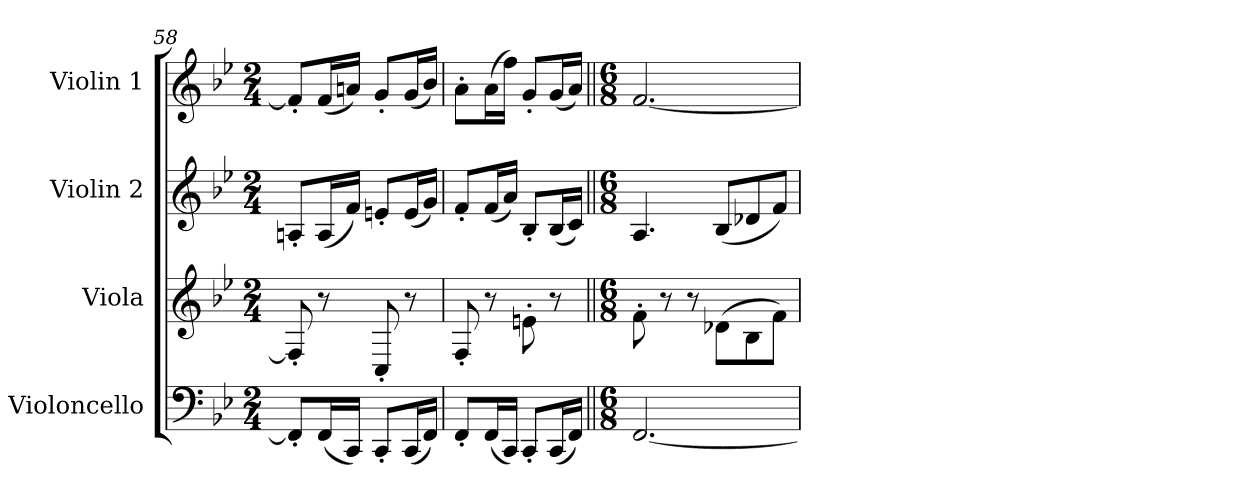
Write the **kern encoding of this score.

**kern	**kern	**kern	**kern
*part4	*part3	*part2	*part1
*staff4	*staff3	*staff2	*staff1
*I"Violoncello	*I"Viola	*I"Violin 2	*I"Violin 1
*I'Vc	*I'Vla	*I'Vln	*I'Vln
!!LO:PB:g=z
*clefF4	*clefG2	*clefG2	*clefG2
*k[b-e-]	*k[b-e-]	*k[b-e-]	*k[b-e-]
*M2/4	*M2/4	*M2/4	*M2/4
=58	=58	=58	=58
8FF'/L]	8F'/]	8An'/L	8f'/L]
(16FF/L	8r	(16A/L	(16f/L
16CC/JJ)	.	16f/JJ)	16an/JJ)
8CC'/L	8C'/	8en'/L	8g'/L
(16CC/L	8r	(16e/L	(16g/L
16FF/JJ)	.	16g/JJ)	16b-/JJ)
=59	=59	=59	=59
8FF'/L	8F'/	8f'/L	8a'\L
(16FF/L	8r	(16f/L	(16a\L
16CC/JJ)	.	16a/JJ)	16ff\JJ)
8CC'/L	8en'\	8B-'/L	8g'/L
(16CC/L	8r	(16B-/L	(16g/L
16FF/JJ)	.	16c/JJ)	16a/JJ)
=60||	=60||	=60||	=60||
*M6/8	*M6/8	*M6/8	*M6/8
[2.FF/	8f'\	4.A/	[2.f/
.	8r	.	.
.	8r	.	.
.	(8d-X\L	(8B-/L	.
.	8B-\	8d-X/	.
.	8f\J)	8f/J)	.
=	=	=	=
*-	*-	*-	*-
